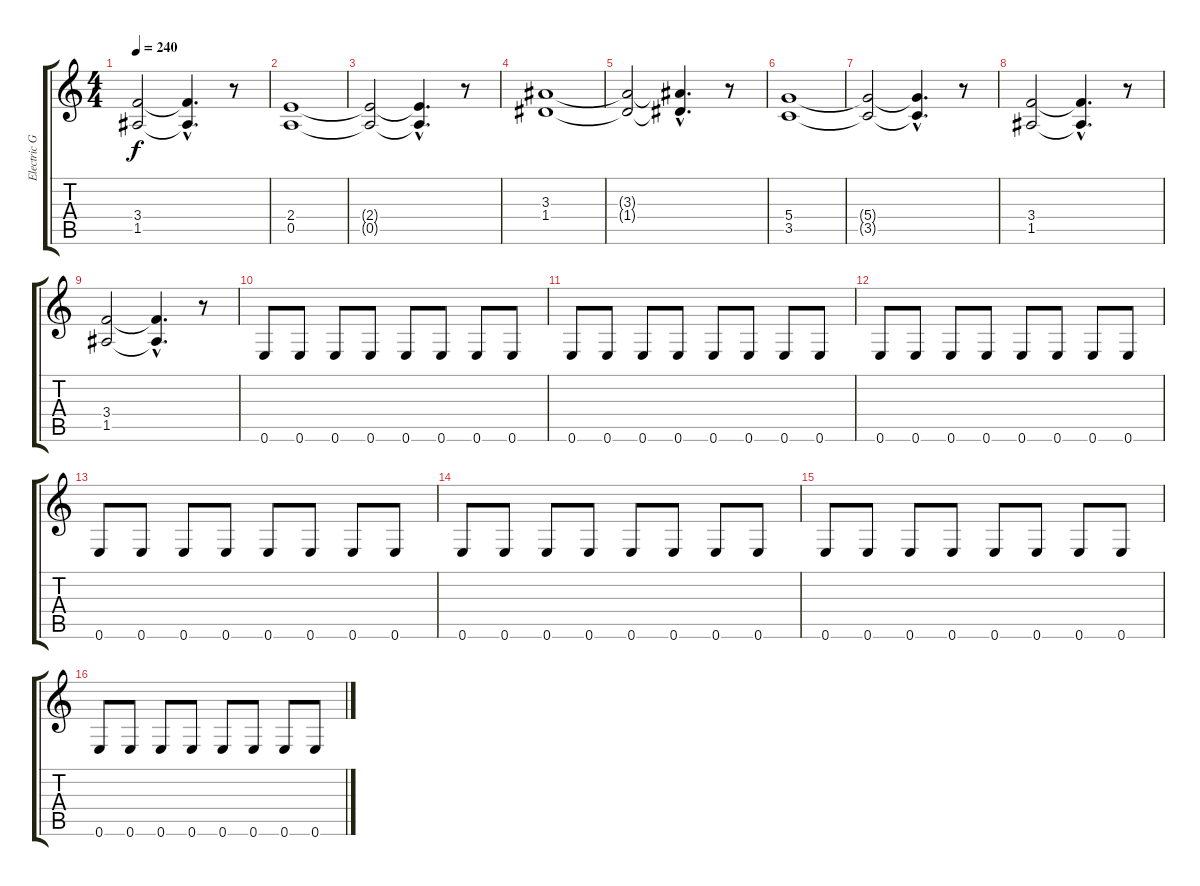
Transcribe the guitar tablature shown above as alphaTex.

\track ("Electric Guitar 2" "Electric G") {instrument overdrivenguitar}
\staff {score tabs}
\tuning (E4 B3 G3 D3 A2 E2) {hide}
\ts (4 4)
\tempo 240
\clef g2
\ks c
(3.4{t} 1.5{t}).2{dy f} (3.4{hac t} 1.5{hac t}).4{d} r.8 |
(2.4 0.5).1 |
(2.4{t} 0.5{t}).2 (2.4{hac t} 0.5{hac t}).4{d} r.8 |
(3.3 1.4).1 |
(3.3{t} 1.4{t}).2 (3.3{hac t} 1.4{hac t}).4{d} r.8 |
(5.4 3.5).1 |
(5.4{t} 3.5{t}).2 (5.4{hac t} 3.5{hac t}).4{d} r.8 |
(3.4 1.5).2 (3.4{hac t} 1.5{hac t}).4{d} r.8 |
(3.4 1.5).2 (3.4{hac t} 1.5{hac t}).4{d} r.8 |
0.6.8 0.6.8 0.6.8 0.6.8 0.6.8 0.6.8 0.6.8 0.6.8 |
0.6.8 0.6.8 0.6.8 0.6.8 0.6.8 0.6.8 0.6.8 0.6.8 |
0.6.8 0.6.8 0.6.8 0.6.8 0.6.8 0.6.8 0.6.8 0.6.8 |
0.6.8 0.6.8 0.6.8 0.6.8 0.6.8 0.6.8 0.6.8 0.6.8 |
0.6.8 0.6.8 0.6.8 0.6.8 0.6.8 0.6.8 0.6.8 0.6.8 |
0.6.8 0.6.8 0.6.8 0.6.8 0.6.8 0.6.8 0.6.8 0.6.8 |
0.6.8 0.6.8 0.6.8 0.6.8 0.6.8 0.6.8 0.6.8 0.6.8
